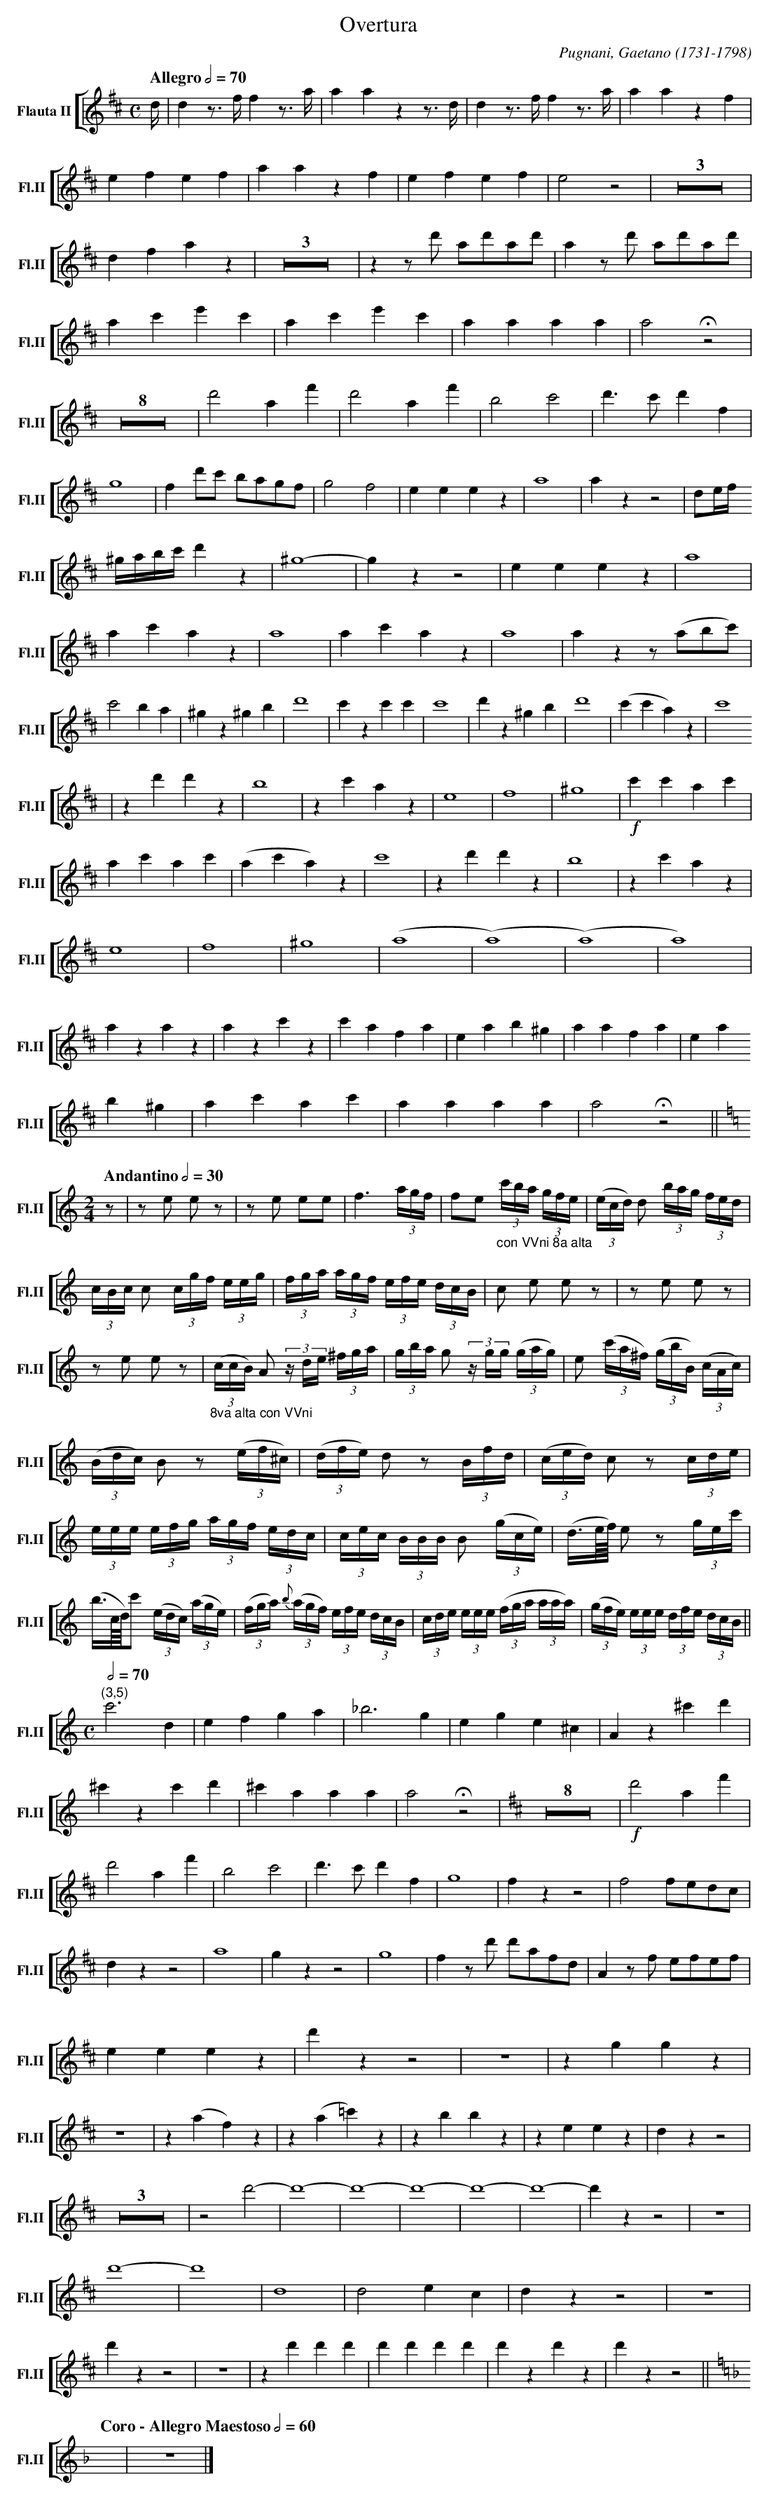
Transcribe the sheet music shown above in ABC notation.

X:1
T:Overtura
C:Pugnani, Gaetano (1731-1798)
M:C
L:1/4
K:D
V: 6 clef=treble name="Flauta II" sname="Fl.II"
%%staves [( 6 )]
[Q: "Allegro" 1/2=70] d// | d z/> f/ f z/> a/ | a a z z/> d/ | d z/> f/ f z/> a/ | a a z f | efef| a a z f | efef | e2 z2 | Z3 | d f a z |Z3| z z/d'/ a/d'/a/d'/ | a z/d'/ a/d'/a/d'/ | ac'e'c' | ac'e'c' | aaaa | a2 !fermata!z2 | Z8| d'2 af'|d'2 af'|b2c'2|d'>c'd'f|g4|fd'/c'/ b/a/g/f/|g2 f2|eeez|a4|az1z2|d/e//f//
^g//a//b//c'//d'z | ^g4 -| g zz2 |eeez|a4|ac'az|a4|ac'az|a4|azz/(a/b/c'/)|c'2ba|^g z ^g b | d'4 | c' z c' c' | c'4 | d' z ^g b | d'4 | (c' c' a) z | c'4
|zd'd'z|b4|zc'az|e4|f4|^g4|!f!c' c' a c' | a c' a c' | (a c' a) z |c'4|zd'd'z|b4|zc'az|e4|f4|^g4|(a4 | (a4) | (a4) | a4) | a z a z | a z c' z | c' a f a | e a b ^g | a a f a | e a
b ^g | a c' a c' | a a a a | a2 !fermata!z2||
[M:2/4] [K:C] [L:1/8] [Q: "Andantino" 1/2=30] z|ze ez|ze ee|f3 (3a/g/f/| fe "_con VVni 8a alta"(3c'/b/a/ (3g/f/e/|((3e/c/d/) d (3b/a/g/ (3f/e/d/ | (3c/B/c/ c (3c/g/f/ (3e/e/g/ | (3f/g/a/ (3a/g/f/ (3e/f/e/ (3d/c/B/ | c e e z | z e e z | z e e z | "_8va alta con VVni" ((3c/c/B/) A (3z/d/e/ (3^f/g/a/ | (3g/b/a/ g (3z/g/g/ ((3g/a/g/) | e ((3c'/a/^f/) ((3g/b/B/) ((3c/A/c/) | ((3B/d/c/) B z ((3e/f/^c/) | ((3d/f/e/) d z (3B/f/d/| ((3c/e/d/) c z (3c/d/e/ | (3e/e/e/ (3e/f/g/ (3a/g/f/ (3e/d/c/ | (3c/e/c/ (3B/B/B/ B ((3g/c/e/) | (d3/4e///f///) e z (3g/e/c'/ | (b3/4c///d///)c' ((3e/d/c/) ((3a/g/e/) | ((3f/g/a/) {b}((3a/g/f/) (3e/f/e/ (3d/c/B/ | (3c/d/e/ (3e/e/e/ ((3f/g/a/ (3a/a/a/) | ((3g/f/e/) (3e/e/e/ (3d/f/e/ (3d/c/B/ ||
[M:C] [L:1/4] [Q:1/2=70] "(3,5)" c'2> d2 | e f g a |  _b3 g | e g e ^c | A z ^c' d' | ^c' z c' d' | ^c' a a a | a2!fermata!z2 [K:D]|Z8| !f!d'2 a f' | d'2 a f' | b2c'2| d'>c' d' f | g4 | f z z2 | f2 f/e/d/c/ | dzz2 | a4 | gzz2 | g4 | f z/d'/ d'/a/f/d/ | A z/ f/ e/f/e/f/ | e e e z | d' z z2 | z4 | z g g z | z4 | z (a f) z | z (a =c') z | z b b z | z e e z | d z z2|
Z3|z2d'2-|d'4-|d'4-|d'4-|d'4-|d'4-|d'zz2|z4|d'4-|d'4|d4|d2ec|dzz2|z4|d'zz2|z4|zd'd'd'|d'd'd'd'|d'zd'z|d'zz2||
[K:F] [L:1/4] [Q: "Coro - Allegro Maestoso" 1/2=60] x3/8 | Z113 |]
